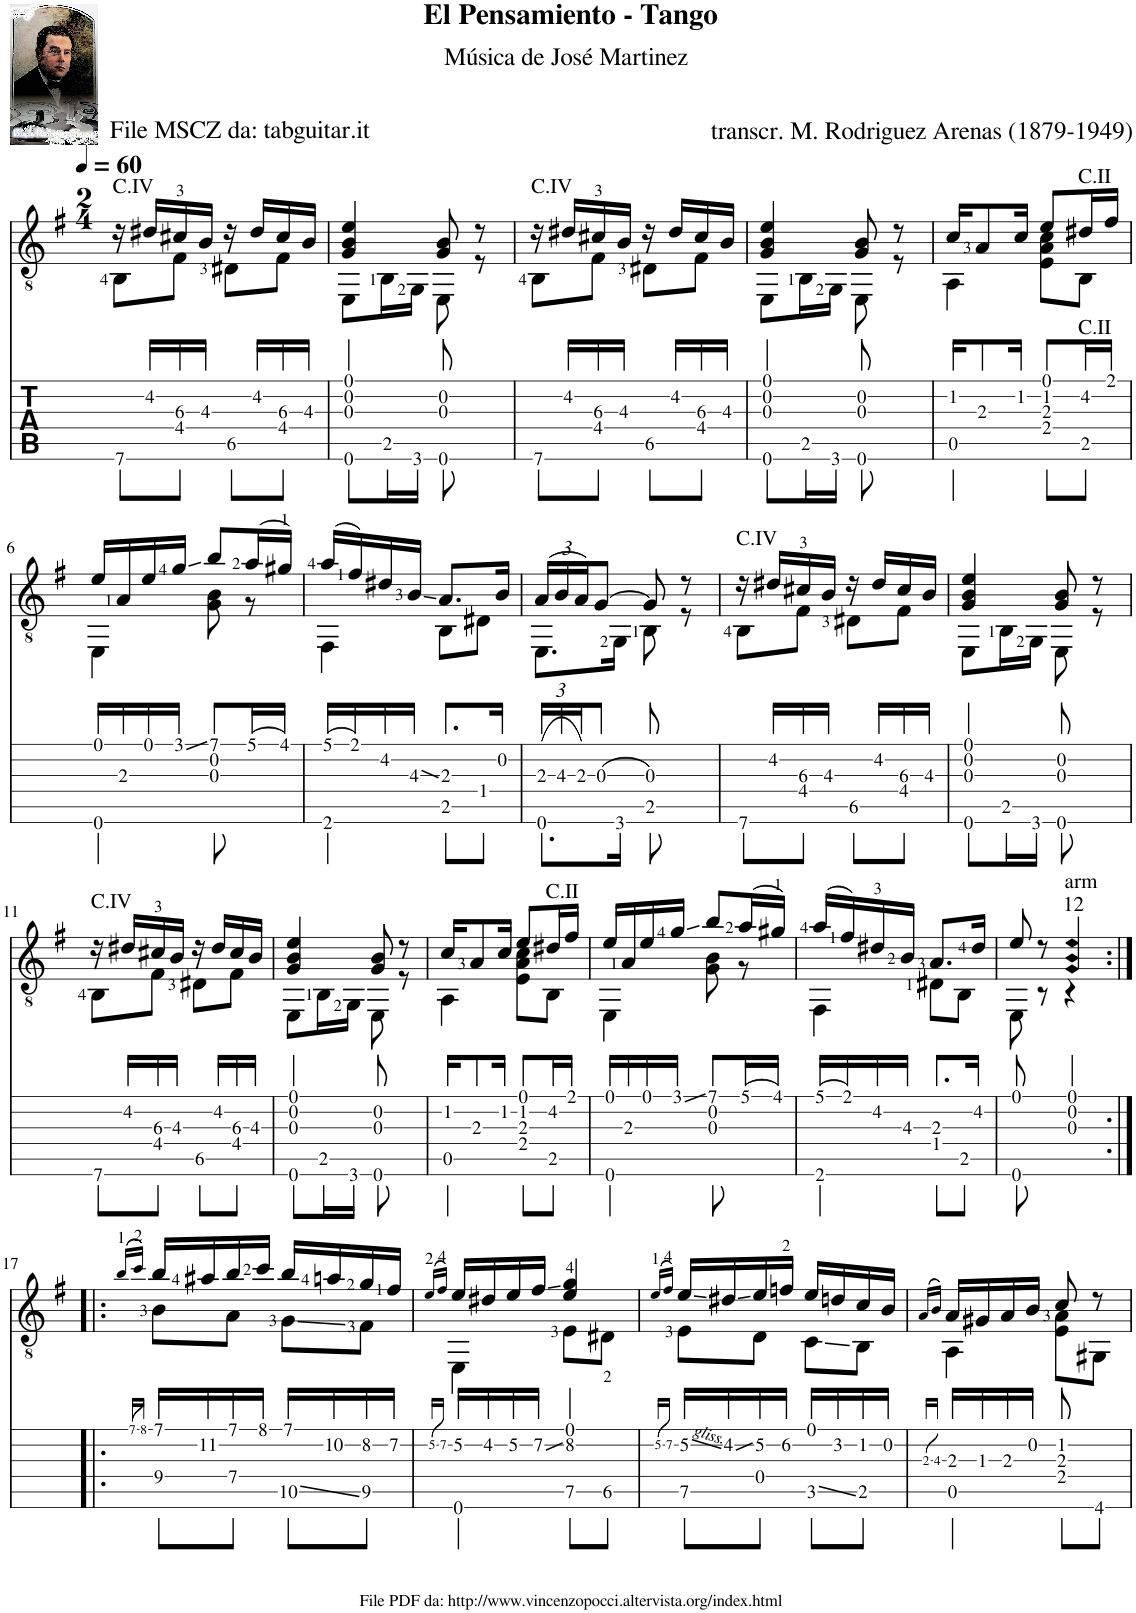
**kern	**kern
*part2	*part1
*staff2	*staff1
*I"Chitarra classica (Intavolatura)	*I"Guitar
*stria6	*
*	*clefGv2
*k[f#]	*k[f#]
*M2/4	*M2/4
*MM60	*MM60
=1	=1
*^	*^
!	!	!LO:TX:a:t=C.IV	!
16r	8BB\L	16r	8BB\L
16d#X/LL	.	16d#X/LL	.
16c#X/	8F#\J	16c#X/	8F#\J
16B/JJ	.	16B/JJ	.
16r	8D#X\L	16r	8D#X\L
16d#/LL	.	16d#/LL	.
16c#/	8F#\J	16c#/	8F#\J
16B/JJ	.	16B/JJ	.
=2	=2	=2	=2
4G/ 4B/ 4e/	8EE\L	4G/ 4B/ 4e/	8EE\L
.	16BB\L	.	16BB\L
.	16GG\JJ	.	16GG\JJ
8G/ 8B/	8EE\	8G/ 8B/	8EE\
8r	8r	8r	8r
=3	=3	=3	=3
!	!	!LO:TX:a:t=C.IV	!
16r	8BB\L	16r	8BB\L
16d#X/LL	.	16d#X/LL	.
16c#X/	8F#\J	16c#X/	8F#\J
16B/JJ	.	16B/JJ	.
16r	8D#X\L	16r	8D#X\L
16d#/LL	.	16d#/LL	.
16c#/	8F#\J	16c#/	8F#\J
16B/JJ	.	16B/JJ	.
=4	=4	=4	=4
4G/ 4B/ 4e/	8EE\L	4G/ 4B/ 4e/	8EE\L
.	16BB\L	.	16BB\L
.	16GG\JJ	.	16GG\JJ
8G/ 8B/	8EE\	8G/ 8B/	8EE\
8r	8r	8r	8r
=5	=5	=5	=5
16c/KL	4AA\	16c/KL	4AA\
8A/	.	8A/	.
16c/Jk	.	16c/Jk	.
8e/L	8E\ 8A\ 8c\L	8e/L	8E\ 8A\ 8c\L
!	!	!LO:TX:a:t=C.II	!
!LO:TX:a:t=C.II	!	!	!
16d#X/L	8BB\J	16d#X/L	8BB\J
16f#/JJ	.	16f#/JJ	.
!!LO:LB:g=z	!!
=6	=6	=6	=6
16e/LL	4EE\	16e/LL	4EE\
16A/	.	16A/	.
16e/	.	16e/	.
16g/JJ	.	16g/JJ	.
8b/L	8G\ 8B\	8b/L	8G\ 8B\
(16a/L	8r	(16a/L	8r
16g#X/JJ)	.	16g#X/JJ)	.
=7	=7	=7	=7
(16a/LL	4FF#\	(16a/LL	4FF#\
16f#/)	.	16f#/)	.
16d#X/	.	16d#X/	.
16B/JJ	.	16B/JJ	.
8.A/L	8BB\L	8.A/L	8BB\L
.	8D#X\J	.	8D#X\J
16B/Jk	.	16B/Jk	.
=8	=8	=8	=8
*Xbrackettup	*	*Xbrackettup	*
(24A/LL	8.EE\L	(24A/LL	8.EE\L
24B/	.	24B/	.
24A/J)	.	24A/J)	.
[8G/J	.	[8G/J	.
.	16GG\Jk	.	16GG\Jk
8G/]	8BB\	8G/]	8BB\
8r	8r	8r	8r
=9	=9	=9	=9
!	!	!LO:TX:a:t=C.IV	!
16r	8BB\L	16r	8BB\L
16d#X/LL	.	16d#X/LL	.
16c#X/	8F#\J	16c#X/	8F#\J
16B/JJ	.	16B/JJ	.
16r	8D#X\L	16r	8D#X\L
16d#/LL	.	16d#/LL	.
16c#/	8F#\J	16c#/	8F#\J
16B/JJ	.	16B/JJ	.
=10	=10	=10	=10
4G/ 4B/ 4e/	8EE\L	4G/ 4B/ 4e/	8EE\L
.	16BB\L	.	16BB\L
.	16GG\JJ	.	16GG\JJ
8G/ 8B/	8EE\	8G/ 8B/	8EE\
8r	8r	8r	8r
!!LO:LB:g=z	!!
=11	=11	=11	=11
!	!	!LO:TX:a:t=C.IV	!
16r	8BB\L	16r	8BB\L
16d#X/LL	.	16d#X/LL	.
16c#X/	8F#\J	16c#X/	8F#\J
16B/JJ	.	16B/JJ	.
16r	8D#X\L	16r	8D#X\L
16d#/LL	.	16d#/LL	.
16c#/	8F#\J	16c#/	8F#\J
16B/JJ	.	16B/JJ	.
=12	=12	=12	=12
4G/ 4B/ 4e/	8EE\L	4G/ 4B/ 4e/	8EE\L
.	16BB\L	.	16BB\L
.	16GG\JJ	.	16GG\JJ
8G/ 8B/	8EE\	8G/ 8B/	8EE\
8r	8r	8r	8r
=13	=13	=13	=13
16c/KL	4AA\	16c/KL	4AA\
8A/	.	8A/	.
16c/Jk	.	16c/Jk	.
8e/L	8E\ 8A\ 8c\L	8e/L	8E\ 8A\ 8c\L
!	!	!LO:TX:a:t=C.II	!
16d#X/L	8BB\J	16d#X/L	8BB\J
16f#/JJ	.	16f#/JJ	.
=14	=14	=14	=14
16e/LL	4EE\	16e/LL	4EE\
16A/	.	16A/	.
16e/	.	16e/	.
16g/JJ	.	16g/JJ	.
8b/L	8G\ 8B\	8b/L	8G\ 8B\
(16a/L	8r	(16a/L	8r
16g#X/JJ)	.	16g#X/JJ)	.
=15	=15	=15	=15
(16a/LL	4FF#\	(16a/LL	4FF#\
16f#/)	.	16f#/)	.
16d#X/	.	16d#X/	.
16B/JJ	.	16B/JJ	.
8.A/L	8D#X\L	8.A/L	8D#X\L
.	8BB\J	.	8BB\J
16d#/Jk	.	16d#/Jk	.
=16	=16	=16	=16
8e/	8EE\	8e/	8EE\
8r	8r	8r	8r
!	!	!LO:TX:a:t=arm	!
!	!	!LO:TX:a:t=12	!
4G/ 4B/ 4e/	4r	4G/ 4B/ 4e/	4r
!!LO:LB:g=z	!!
=17:|!|:	=17:|!|:	=17:|!|:	=17:|!|:
(16qb/LL	.	(16qb/LL	.
16qcc/JJ)	.	16qcc/JJ)	.
16b/LL	8B\L	16b/LL	8B\L
16a#X/	.	16a#X/	.
16b/	8A\J	16b/	8A\J
16cc/JJ	.	16cc/JJ	.
16b/LL	8G\L	16b/LL	8G\L
16an/	.	16an/	.
16g/	8F#\J	16g/	8F#\J
16f#/JJ	.	16f#/JJ	.
=18	=18	=18	=18
(16qe/LL	.	(16qe/LL	.
16qf#/JJ)	.	16qf#/JJ)	.
16e/LL	4EE\	16e/LL	4EE\
16d#X/	.	16d#X/	.
16e/	.	16e/	.
16f#/JJ	.	16f#/JJ	.
4g/ 4e/	8E\L	4e/ 4g/	8E\L
.	8D#X\J	.	8D#X\J
=19	=19	=19	=19
(16qe/LL	.	(16qe/LL	.
16qf#/JJ)	.	16qf#/JJ)	.
16e/LL	8E\L	16e/LL	8E\L
16d#X/	.	16d#X/	.
16e/	8D\J	16e/	8D\J
16fn/JJ	.	16fn/JJ	.
16e/LL	8C\L	16e/LL	8C\L
16dn/	.	16dn/	.
16c/	8BB\J	16c/	8BB\J
16B/JJ	.	16B/JJ	.
=20	=20	=20	=20
(16qA/LL	.	(16qA/LL	.
16qB/JJ)	.	16qB/JJ)	.
16A/LL	4AA\	16A/LL	4AA\
16G#X/	.	16G#X/	.
16A/	.	16A/	.
16B/JJ	.	16B/JJ	.
8c/	8E\ 8A\L	8c/	8E\ 8A\L
8r	8GG#X\J	8r	8GG#X\J
*v	*v	*	*
*	*v	*v
=	=
*-	*-
